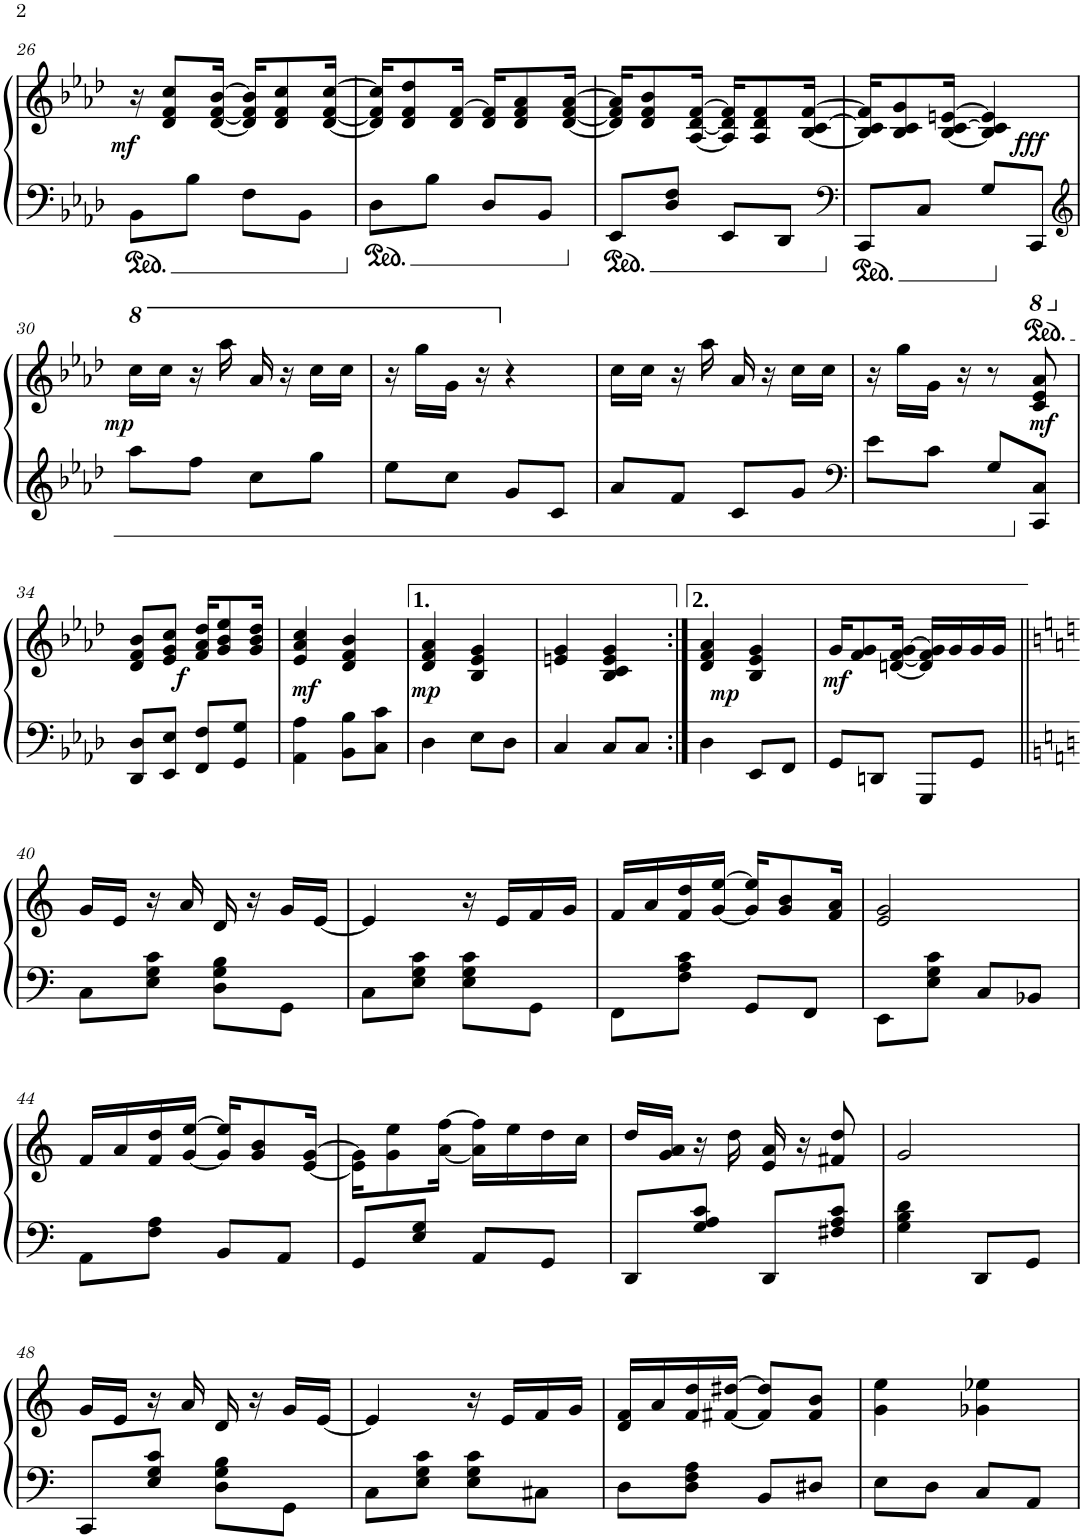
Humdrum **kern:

**kern	**kern	**dynam
*part1	*part1	*part1
*staff2	*staff1	*staff1/2
*I"Piano	*	*
*I'Pno	*	*
!!LO:PB:g=z
*clefF4	*clefG2	*
*k[b-e-a-d-]	*k[b-e-a-d-]	*
*M2/4	*M2/4	*
=26	=26	=26
!	!	!LO:DY:a=2
8BB-\L	16r	mf
.	8d-/ 8f/ 8cc/L	.
8B-\J	.	.
.	[16d-/ [16f/ [16b-/Jk	.
8F\L	16d-/] 16f/] 16b-/]KL	.
.	8d-/ 8f/ 8cc/	.
8BB-\J	.	.
.	[16d-/ [16f/ [16cc/Jk	.
=27	=27	=27
8D-\L	16d-/] 16f/] 16cc/]KL	.
.	8d-/ 8f/ 8dd-/	.
8B-\J	.	.
.	16d-/ [16f/Jk	.
8D-/L	16d-/ 16f/]KL	.
.	8d-/ 8f/ 8a-/	.
8BB-/J	.	.
.	[16d-/ [16f/ [16a-/Jk	.
=28	=28	=28
8EE-/L	16d-/] 16f/] 16a-/]KL	.
.	8d-/ 8f/ 8b-/	.
8D-/ 8F/J	.	.
.	[16A-/ [16d-/ [16f/Jk	.
8EE-/L	16A-/] 16d-/] 16f/]KL	.
.	8A-/ 8d-/ 8f/	.
8DD-/J	.	.
.	[16B-/ [16c/ [16f/Jk	.
=29	=29	=29
*clefF4	*	*
8CC/L	16B-/] 16c/] 16f/]KL	.
.	8B-/ 8c/ 8g/	.
8C/J	.	.
.	[16B-/ [16c/ [16en/Jk	.
8G/L	4B-/] 4c/] 4e/]	.
*8ba	*	*
!	!	!LO:DY:a=2
8CCC/J	.	fff
!!LO:LB:g=z
=30	=30	=30
*clefG2	*	*
*X8ba	*	*
*	*ped	*
!	!	!LO:DY:b
8aa-\L	16ccc\LL	mp
*	*8va	*
.	16ccc\JJ	.
8ff\J	16r	.
.	16aaa-\	.
8cc\L	16aa-/	.
.	16r	.
8gg\J	16ccc\LL	.
.	16ccc\JJ	.
=31	=31	=31
8ee-\L	16r	.
.	16ggg\LL	.
8cc\J	16gg\JJ	.
.	16r	.
*	*X8va	*
8g/L	4r	.
8c/J	.	.
=32	=32	=32
8a-/L	16cc\LL	.
.	16cc\JJ	.
8f/J	16r	.
.	16aa-\	.
8c/L	16a-/	.
.	16r	.
8g/J	16cc\LL	.
.	16cc\JJ	.
=33	=33	=33
*clefF4	*	*
8e-\L	16r	.
.	16gg\LL	.
8c\J	16g\JJ	.
.	16r	.
8G/L	8r	.
*Xped	*	*
!	!	!LO:DY:a=2
8CC/ 8C/J	8c/ 8e-/ 8a-/	mf
!!LO:LB:g=z
=34	=34	=34
8DD-/ 8D-/L	8d-/ 8f/ 8b-/L	.
!	!	!LO:DY:a=2
8EE-/ 8E-/J	8e-/ 8g/ 8cc/J	f
8FF/ 8F/L	16f/ 16a-/ 16dd-/KL	.
.	8g/ 8b-/ 8ee-/	.
8GG/ 8G/J	.	.
.	16g/ 16b-/ 16dd-/Jk	.
=35	=35	=35
!	!	!LO:DY:a=2
4AA-\ 4A-\	4e-/ 4a-/ 4cc/	mf
8BB-\ 8B-\L	4d-/ 4f/ 4b-/	.
8C\ 8c\J	.	.
=36	=36	=36
!	!	!LO:DY:a=2
4D-\	4d-/ 4f/ 4a-/	mp
8E-\L	4B-/ 4e-/ 4g/	.
8D-\J	.	.
=37	=37	=37
4C/	4en/ 4g/	.
8C/L	4B-/ 4c/ 4e/ 4g/	.
8C/J	.	.
=38:|!	=38:|!	=38:|!
!	!	!LO:DY:a=2
4D-\	4d-/ 4f/ 4a-/	mp
8EE-/L	4B-/ 4e-/ 4g/	.
8FF/J	.	.
=39	=39	=39
!	!	!LO:DY:b
8GG/L	16g/KL	mf
.	8f/ 8g/	.
8DDn/J	.	.
.	[16dn/ [16f/ [16g/Jk	.
8GGG/L	16d/] 16f/] 16g/]LL	.
.	16g/	.
8GG/J	16g/	.
.	16g/JJ	.
!!LO:LB:g=z
=40||	=40||	=40||
*k[]	*k[]	*
8C\L	16g/LL	.
.	16e/JJ	.
8E\ 8G\ 8c\J	16r	.
.	16a/	.
8D\ 8G\ 8B\L	16d/	.
.	16r	.
8GG\J	16g/LL	.
.	[16e/JJ	.
=41	=41	=41
8C\L	4e/]	.
8E\ 8G\ 8c\J	.	.
8E\ 8G\ 8c\L	16r	.
.	16e/LL	.
8GG\J	16f/	.
.	16g/JJ	.
=42	=42	=42
8FF\L	16f/LL	.
.	16a/	.
8F\ 8A\ 8c\J	16f/ 16dd/	.
.	[16g/ [16ee/JJ	.
8GG/L	16g/] 16ee/]KL	.
.	8g/ 8b/	.
8FF/J	.	.
.	16f/ 16a/Jk	.
=43	=43	=43
8EE\L	2e/ 2g/	.
8E\ 8G\ 8c\J	.	.
8C/L	.	.
8BB-X/J	.	.
!!LO:LB:g=z
=44	=44	=44
8AA\L	16f/LL	.
.	16a/	.
8F\ 8A\J	16f/ 16dd/	.
.	[16g/ [16ee/JJ	.
8BB/L	16g/] 16ee/]KL	.
.	8g/ 8b/	.
8AA/J	.	.
.	[16e/ [16g/Jk	.
=45	=45	=45
8GG/L	16e\] 16g\]KL	.
.	8g\ 8ee\	.
8E/ 8G/J	.	.
.	[16a\ [16ff\Jk	.
8AA/L	16a\] 16ff\]LL	.
.	16ee\	.
8GG/J	16dd\	.
.	16cc\JJ	.
=46	=46	=46
8DD/L	16dd/LL	.
.	16g/ 16a/JJ	.
8G/ 8A/ 8c/J	16r	.
.	16dd\	.
8DD/L	16e/ 16a/	.
.	16r	.
8F#X/ 8A/ 8c/J	8f#X/ 8dd/	.
=47	=47	=47
4G\ 4B\ 4d\	2g/	.
8DD/L	.	.
8GG/J	.	.
!!LO:LB:g=z
=48	=48	=48
8CC/L	16g/LL	.
.	16e/JJ	.
8E/ 8G/ 8c/J	16r	.
.	16a/	.
8D\ 8G\ 8B\L	16d/	.
.	16r	.
8GG\J	16g/LL	.
.	[16e/JJ	.
=49	=49	=49
8C\L	4e/]	.
8E\ 8G\ 8c\J	.	.
8E\ 8G\ 8c\L	16r	.
.	16e/LL	.
8C#X\J	16f/	.
.	16g/JJ	.
=50	=50	=50
8D\L	16d/ 16f/LL	.
.	16a/	.
8D\ 8F\ 8A\J	16f/ 16dd/	.
.	[16f#X/ [16dd#X/JJ	.
8BB/L	8f#/] 8dd#/]L	.
8D#X/J	8f#/ 8b/J	.
=51	=51	=51
8E\L	4g\ 4ee\	.
8D\J	.	.
8C/L	4g-X\ 4ee-X\	.
8AA/J	.	.
=	=	=
*-	*-	*-
